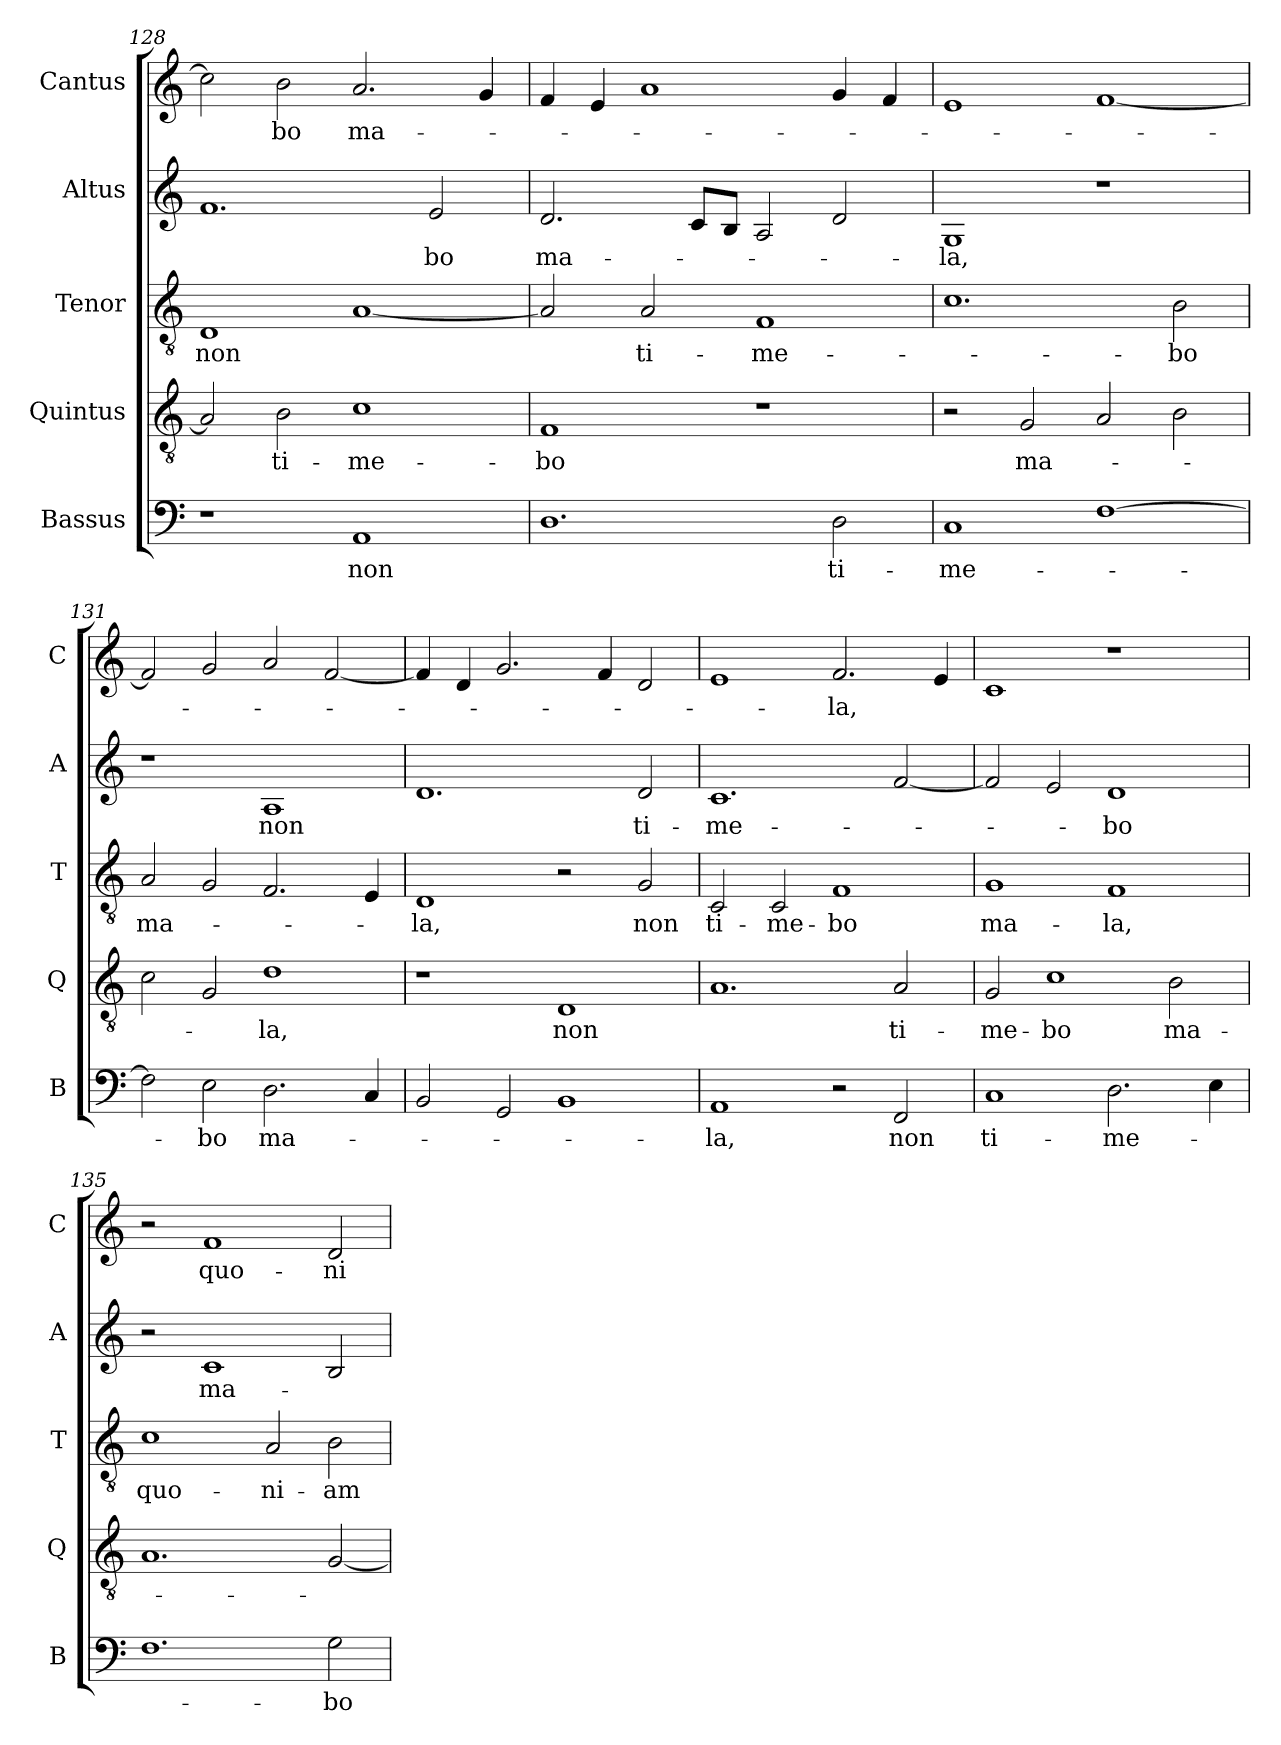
**kern	**text	**kern	**text	**kern	**text	**kern	**text	**kern	**text
*part5	*part5	*part4	*part4	*part3	*part3	*part2	*part2	*part1	*part1
*staff5	*staff5	*staff4	*staff4	*staff3	*staff3	*staff2	*staff2	*staff1	*staff1
*I"Bassus	*	*I"Quintus	*	*I"Tenor	*	*I"Altus	*	*I"Cantus	*
*I'B	*	*I'Q	*	*I'T	*	*I'A	*	*I'C	*
*clefF4	*	*clefGv2	*	*clefGv2	*	*clefG2	*	*clefG2	*
*k[]	*	*k[]	*	*k[]	*	*k[]	*	*k[]	*
*C:	*	*C:	*	*C:	*	*C:	*	*C:	*
=128	=128	=128	=128	=128	=128	=128	=128	=128	=128
!	!	!	!	!	!LO:LY:b	!	!	!	!
1r	.	2A/]	.	1D	non	1.f	.	2cc\]	.
!	!	!	!LO:LY:b	!	!	!	!	!	!LO:LY:b
.	.	2B\	ti-	.	.	.	.	2b\	-bo
!	!LO:LY:b	!	!LO:LY:b	!	!	!	!	!	!LO:LY:b
1AA	non	1c	-me-	[1A	.	.	.	2.a/	ma-
!	!	!	!	!	!	!	!LO:LY:b	!	!
.	.	.	.	.	.	2e/	-bo	.	.
.	.	.	.	.	.	.	.	4g/	.
=129	=129	=129	=129	=129	=129	=129	=129	=129	=129
!	!	!	!LO:LY:b	!	!	!	!LO:LY:b	!	!
1.D	.	1F	-bo	2A/]	.	2.d/	ma-	4f/	.
.	.	.	.	.	.	.	.	4e/	.
!	!	!	!	!	!LO:LY:b	!	!	!	!
.	.	.	.	2A/	ti-	.	.	1a	.
.	.	.	.	.	.	8c/L	.	.	.
.	.	.	.	.	.	8B/J	.	.	.
!	!	!	!	!	!LO:LY:b	!	!	!	!
.	.	1r	.	1F	-me-	2A/	.	.	.
!	!LO:LY:b	!	!	!	!	!	!	!	!
2D\	ti-	.	.	.	.	2d/	.	4g/	.
.	.	.	.	.	.	.	.	4f/	.
=130	=130	=130	=130	=130	=130	=130	=130	=130	=130
!	!LO:LY:b	!	!	!	!	!	!LO:LY:b	!	!
1C	-me-	2r	.	1.c	.	1G	-la,	1e	.
!	!	!	!LO:LY:b	!	!	!	!	!	!
.	.	2G/	ma-	.	.	.	.	.	.
[1F	.	2A/	.	.	.	1r	.	[1f	.
!	!	!	!	!	!LO:LY:b	!	!	!	!
.	.	2B\	.	2B\	-bo	.	.	.	.
!!LO:LB:g=z
=131	=131	=131	=131	=131	=131	=131	=131	=131	=131
!	!	!	!	!	!LO:LY:b	!	!	!	!
2F\]	.	2c\	.	2A/	ma-	1r	.	2f/]	.
!	!LO:LY:b	!	!	!	!	!	!	!	!
2E\	-bo	2G/	.	2G/	.	.	.	2g/	.
!	!LO:LY:b	!	!LO:LY:b	!	!	!	!LO:LY:b	!	!
2.D\	ma-	1d	-la,	2.F/	.	1A	non	2a/	.
.	.	.	.	.	.	.	.	[2f/	.
4C/	.	.	.	4E/	.	.	.	.	.
=132	=132	=132	=132	=132	=132	=132	=132	=132	=132
!	!	!	!	!	!LO:LY:b	!	!	!	!
2BB/	.	1r	.	1D	-la,	1.d	.	4f/]	.
.	.	.	.	.	.	.	.	4d/	.
2GG/	.	.	.	.	.	.	.	2.g/	.
!	!	!	!LO:LY:b	!	!	!	!	!	!
1BB	.	1D	non	2r	.	.	.	.	.
.	.	.	.	.	.	.	.	4f/	.
!	!	!	!	!	!LO:LY:b	!	!LO:LY:b	!	!
.	.	.	.	2G/	non	2d/	ti-	2d/	.
=133	=133	=133	=133	=133	=133	=133	=133	=133	=133
!	!LO:LY:b	!	!	!	!LO:LY:b	!	!LO:LY:b	!	!
1AA	-la,	1.A	.	2C/	ti-	1.c	-me-	1e	.
!	!	!	!	!	!LO:LY:b	!	!	!	!
.	.	.	.	2C/	-me-	.	.	.	.
!	!	!	!	!	!LO:LY:b	!	!	!	!LO:LY:b
2r	.	.	.	1F	-bo	.	.	2.f/	-la,
!	!LO:LY:b	!	!LO:LY:b	!	!	!	!	!	!
2FF/	non	2A/	ti-	.	.	[2f/	.	.	.
.	.	.	.	.	.	.	.	4e/	.
=134	=134	=134	=134	=134	=134	=134	=134	=134	=134
!	!LO:LY:b	!	!LO:LY:b	!	!LO:LY:b	!	!	!	!
1C	ti-	2G/	-me-	1G	ma-	2f/]	.	1c	.
!	!	!	!LO:LY:b	!	!	!	!	!	!
.	.	1c	-bo	.	.	2e/	.	.	.
!	!LO:LY:b	!	!	!	!LO:LY:b	!	!LO:LY:b	!	!
2.D\	-me-	.	.	1F	-la,	1d	-bo	1r	.
!	!	!	!LO:LY:b	!	!	!	!	!	!
.	.	2B\	ma-	.	.	.	.	.	.
4E\	.	.	.	.	.	.	.	.	.
=135	=135	=135	=135	=135	=135	=135	=135	=135	=135
!	!	!	!	!	!LO:LY:b	!	!	!	!
1.F	.	1.A	.	1c	quo-	2r	.	2r	.
!	!	!	!	!	!	!	!LO:LY:b	!	!LO:LY:b
.	.	.	.	.	.	1c	ma-	1f	quo-
!	!	!	!	!	!LO:LY:b	!	!	!	!
.	.	.	.	2A/	-ni-	.	.	.	.
!	!LO:LY:b	!	!	!	!LO:LY:b	!	!	!	!LO:LY:b
2G\	-bo	[2G/	.	2B\	-am	2B/	.	2d/	-ni-
=	=	=	=	=	=	=	=	=	=
*-	*-	*-	*-	*-	*-	*-	*-	*-	*-
